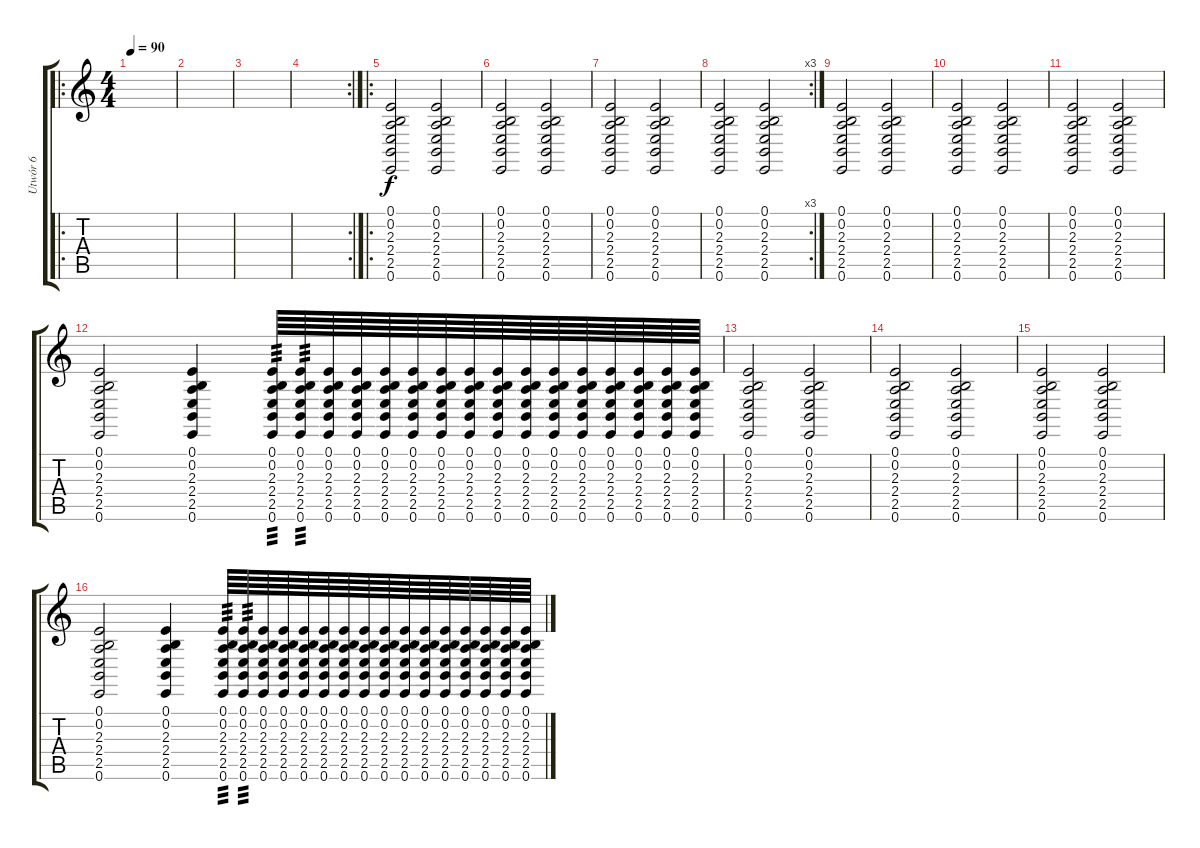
\track ("Utwór 6" "Utwór 6") {instrument timpani}
\staff {score tabs}
\tuning (E4 B3 G3 D3 A2 E2) {hide}
\ro
\ts (4 4)
\tempo 90
\clef g2
\ks c
|
|
|
\rc 2
|
\ro
(0.1 0.2 2.3 2.4 2.5 0.6).2 (0.1 0.2 2.3 2.4 2.5 0.6).2 |
(0.1 0.2 2.3 2.4 2.5 0.6).2 (0.1 0.2 2.3 2.4 2.5 0.6).2 |
(0.1 0.2 2.3 2.4 2.5 0.6).2 (0.1 0.2 2.3 2.4 2.5 0.6).2 |
\rc 3
(0.1 0.2 2.3 2.4 2.5 0.6).2 (0.1 0.2 2.3 2.4 2.5 0.6).2 |
(0.1 0.2 2.3 2.4 2.5 0.6).2 (0.1 0.2 2.3 2.4 2.5 0.6).2 |
(0.1 0.2 2.3 2.4 2.5 0.6).2 (0.1 0.2 2.3 2.4 2.5 0.6).2 |
(0.1 0.2 2.3 2.4 2.5 0.6).2 (0.1 0.2 2.3 2.4 2.5 0.6).2 |
(0.1 0.2 2.3 2.4 2.5 0.6).2 (0.1 0.2 2.3 2.4 2.5 0.6).4 (0.1 0.2 2.3 2.4 2.5 0.6).64{tp 3} (0.1 0.2 2.3 2.4 2.5 0.6).64{tp 3} (0.1 0.2 2.3 2.4 2.5 0.6).64 (0.1 0.2 2.3 2.4 2.5 0.6).64 (0.1 0.2 2.3 2.4 2.5 0.6).64 (0.1 0.2 2.3 2.4 2.5 0.6).64 (0.1 0.2 2.3 2.4 2.5 0.6).64 (0.1 0.2 2.3 2.4 2.5 0.6).64 (0.1 0.2 2.3 2.4 2.5 0.6).64 (0.1 0.2 2.3 2.4 2.5 0.6).64 (0.1 0.2 2.3 2.4 2.5 0.6).64 (0.1 0.2 2.3 2.4 2.5 0.6).64 (0.1 0.2 2.3 2.4 2.5 0.6).64 (0.1 0.2 2.3 2.4 2.5 0.6).64 (0.1 0.2 2.3 2.4 2.5 0.6).64 (0.1 0.2 2.3 2.4 2.5 0.6).64 |
(0.1 0.2 2.3 2.4 2.5 0.6).2 (0.1 0.2 2.3 2.4 2.5 0.6).2 |
(0.1 0.2 2.3 2.4 2.5 0.6).2 (0.1 0.2 2.3 2.4 2.5 0.6).2 |
(0.1 0.2 2.3 2.4 2.5 0.6).2 (0.1 0.2 2.3 2.4 2.5 0.6).2 |
(0.1 0.2 2.3 2.4 2.5 0.6).2 (0.1 0.2 2.3 2.4 2.5 0.6).4 (0.1 0.2 2.3 2.4 2.5 0.6).64{tp 3} (0.1 0.2 2.3 2.4 2.5 0.6).64{tp 3} (0.1 0.2 2.3 2.4 2.5 0.6).64 (0.1 0.2 2.3 2.4 2.5 0.6).64 (0.1 0.2 2.3 2.4 2.5 0.6).64 (0.1 0.2 2.3 2.4 2.5 0.6).64 (0.1 0.2 2.3 2.4 2.5 0.6).64 (0.1 0.2 2.3 2.4 2.5 0.6).64 (0.1 0.2 2.3 2.4 2.5 0.6).64 (0.1 0.2 2.3 2.4 2.5 0.6).64 (0.1 0.2 2.3 2.4 2.5 0.6).64 (0.1 0.2 2.3 2.4 2.5 0.6).64 (0.1 0.2 2.3 2.4 2.5 0.6).64 (0.1 0.2 2.3 2.4 2.5 0.6).64 (0.1 0.2 2.3 2.4 2.5 0.6).64 (0.1 0.2 2.3 2.4 2.5 0.6).64
